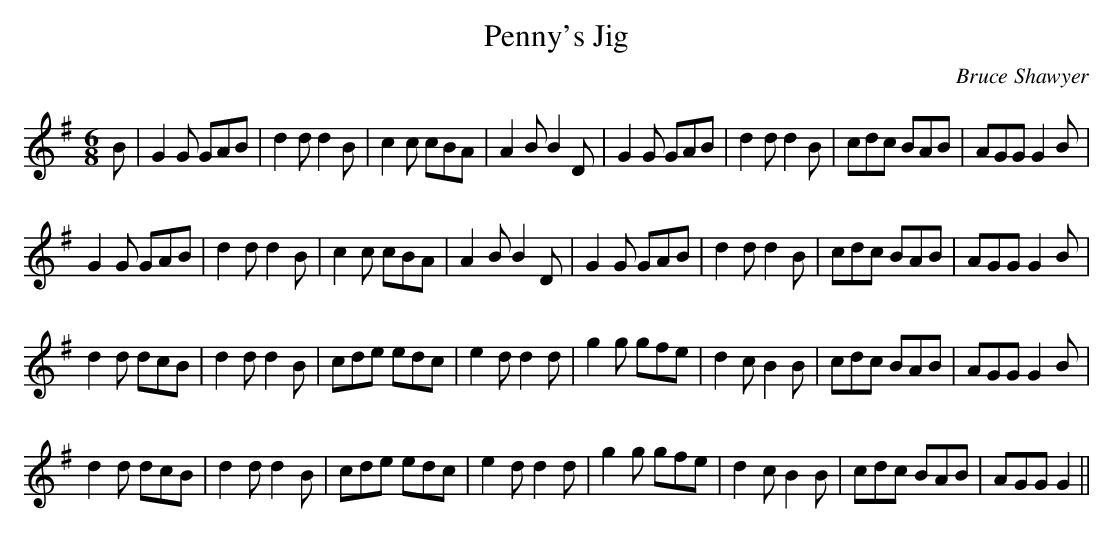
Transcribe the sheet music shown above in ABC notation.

X:1
T: Penny's Jig
C:Bruce Shawyer
K:G
M:6/8
L:1/16
B2|G4G2 G2A2B2|d4d2 d4B2|c4c2 c2B2A2|A4B2 B4D2|G4G2 G2A2B2|d4d2 d4B2|c2d2c2 B2A2B2|A2G2G2 G4B2|
G4G2 G2A2B2|d4d2 d4B2|c4c2 c2B2A2|A4B2 B4D2|G4G2 G2A2B2|d4d2 d4B2|c2d2c2 B2A2B2|A2G2G2 G4B2|
d4d2 d2c2B2|d4d2 d4B2|c2d2e2 e2d2c2|e4d2 d4d2|g4g2 g2f2e2|d4c2 B4B2|c2d2c2 B2A2B2|A2G2G2 G4B2|
d4d2 d2c2B2|d4d2 d4B2|c2d2e2 e2d2c2|e4d2 d4d2|g4g2 g2f2e2|d4c2 B4B2|c2d2c2 B2A2B2|A2G2G2 G4||
